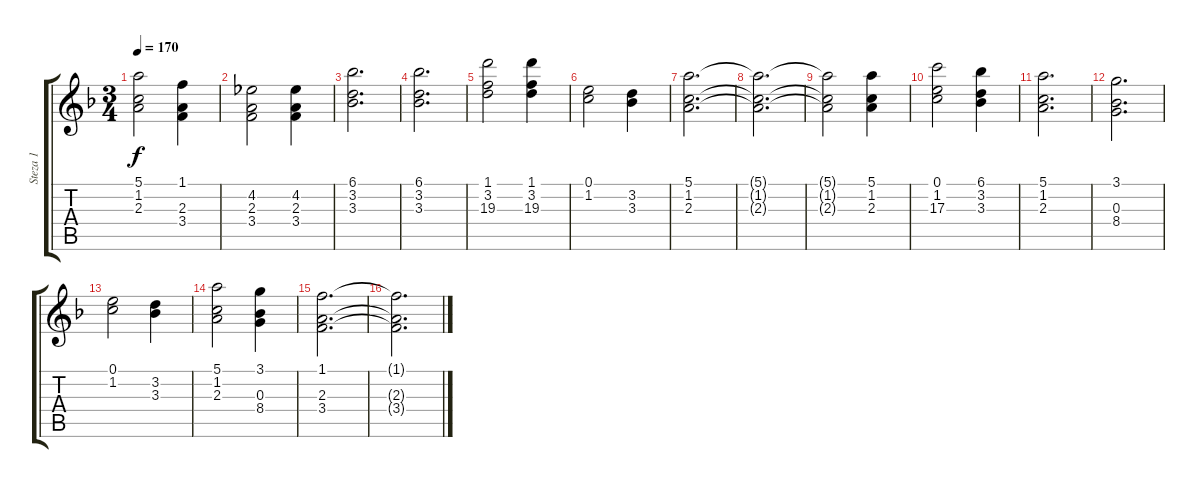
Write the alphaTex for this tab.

\track ("Steza 1" "Steza 1") {instrument acousticguitarsteel}
\staff {score tabs}
\tuning (E4 B3 G3 D3 A2 E2) {hide}
\ts (3 4)
\tempo 170
\clef g2
\ks f
(5.1{t} 1.2{t} 2.3{t}).2{dy f} (1.1 2.3 3.4).4 |
(4.2 2.3 3.4).2 (4.2 2.3 3.4).4 |
(6.1 3.2 3.3).2{d} |
(6.1 3.2 3.3).2{d} |
(1.1 3.2 19.3).2 (1.1 3.2 19.3).4 |
(0.1 1.2).2 (3.2 3.3).4 |
(5.1 1.2 2.3).2{d} |
(5.1{t} 1.2{t} 2.3{t}).2{d} |
(5.1{t} 1.2{t} 2.3{t}).2 (5.1 1.2 2.3).4 |
(0.1 1.2 17.3).2 (6.1 3.2 3.3).4 |
(5.1 1.2 2.3).2{d} |
(3.1 0.3 8.4).2{d} |
(0.1 1.2).2 (3.2 3.3).4 |
(5.1 1.2 2.3).2 (3.1 0.3 8.4).4 |
(1.1 2.3 3.4).2{d} |
(1.1{t} 2.3{t} 3.4{t}).2{d}
